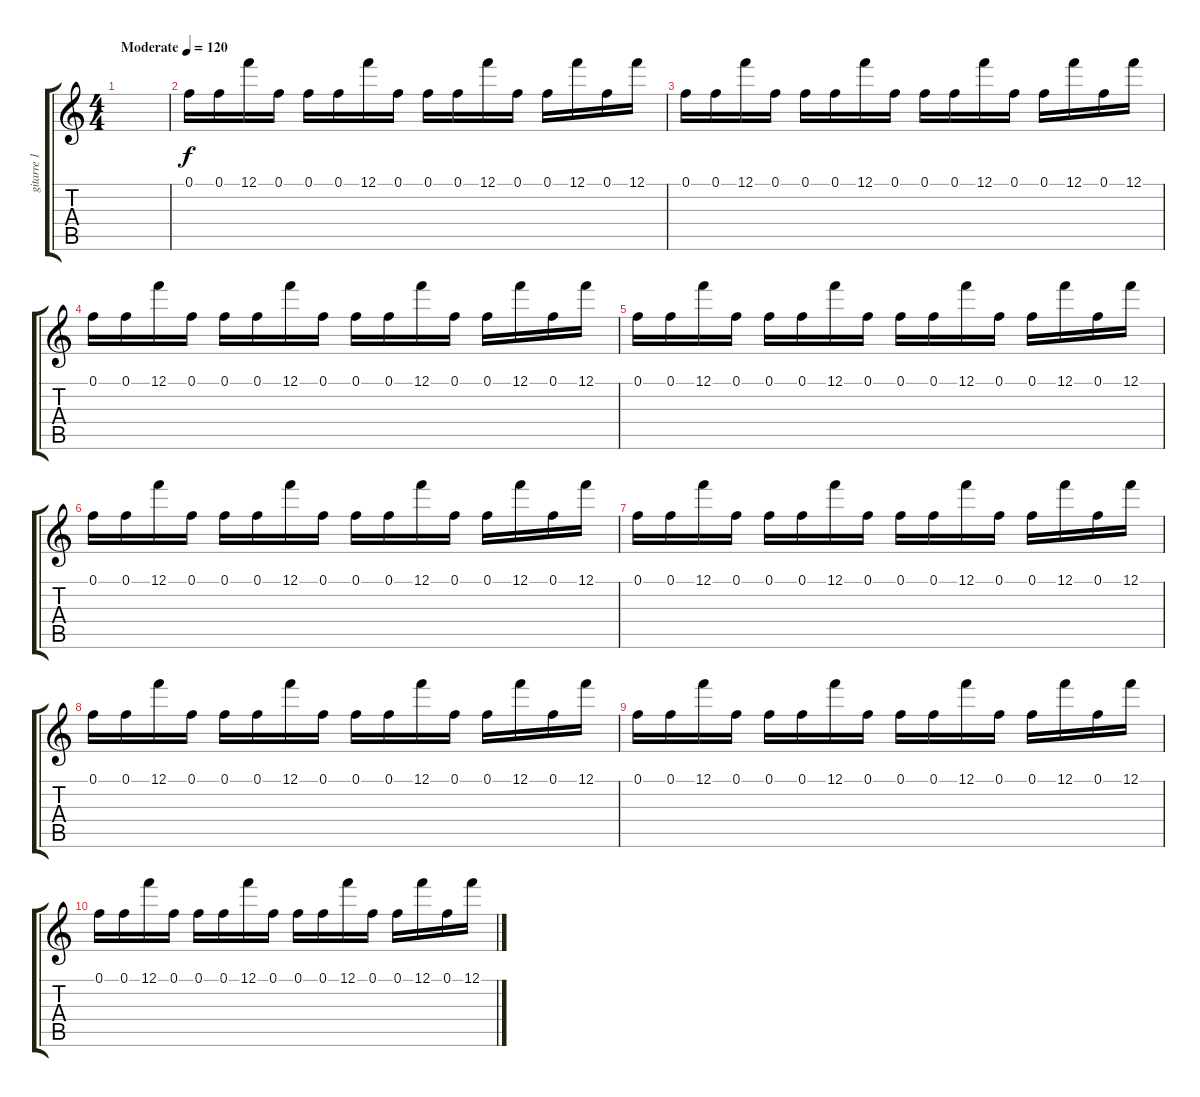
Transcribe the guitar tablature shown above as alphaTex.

\track ("gitarre 1" "gitarre 1") {instrument acousticguitarsteel}
\staff {score tabs}
\tuning (F4 C4 Ab3 Eb3 Bb2 F2) {hide}
\ts (4 4)
\tempo (120 "Moderate")
\clef g2
\ks c
|
0.1.16 0.1.16 12.1.16 0.1.16 0.1.16 0.1.16 12.1.16 0.1.16 0.1.16 0.1.16 12.1.16 0.1.16 0.1.16 12.1.16 0.1.16 12.1.16 |
0.1.16 0.1.16 12.1.16 0.1.16 0.1.16 0.1.16 12.1.16 0.1.16 0.1.16 0.1.16 12.1.16 0.1.16 0.1.16 12.1.16 0.1.16 12.1.16 |
0.1.16 0.1.16 12.1.16 0.1.16 0.1.16 0.1.16 12.1.16 0.1.16 0.1.16 0.1.16 12.1.16 0.1.16 0.1.16 12.1.16 0.1.16 12.1.16 |
0.1.16 0.1.16 12.1.16 0.1.16 0.1.16 0.1.16 12.1.16 0.1.16 0.1.16 0.1.16 12.1.16 0.1.16 0.1.16 12.1.16 0.1.16 12.1.16 |
0.1.16 0.1.16 12.1.16 0.1.16 0.1.16 0.1.16 12.1.16 0.1.16 0.1.16 0.1.16 12.1.16 0.1.16 0.1.16 12.1.16 0.1.16 12.1.16 |
0.1.16 0.1.16 12.1.16 0.1.16 0.1.16 0.1.16 12.1.16 0.1.16 0.1.16 0.1.16 12.1.16 0.1.16 0.1.16 12.1.16 0.1.16 12.1.16 |
0.1.16 0.1.16 12.1.16 0.1.16 0.1.16 0.1.16 12.1.16 0.1.16 0.1.16 0.1.16 12.1.16 0.1.16 0.1.16 12.1.16 0.1.16 12.1.16 |
0.1.16 0.1.16 12.1.16 0.1.16 0.1.16 0.1.16 12.1.16 0.1.16 0.1.16 0.1.16 12.1.16 0.1.16 0.1.16 12.1.16 0.1.16 12.1.16 |
0.1.16 0.1.16 12.1.16 0.1.16 0.1.16 0.1.16 12.1.16 0.1.16 0.1.16 0.1.16 12.1.16 0.1.16 0.1.16 12.1.16 0.1.16 12.1.16
